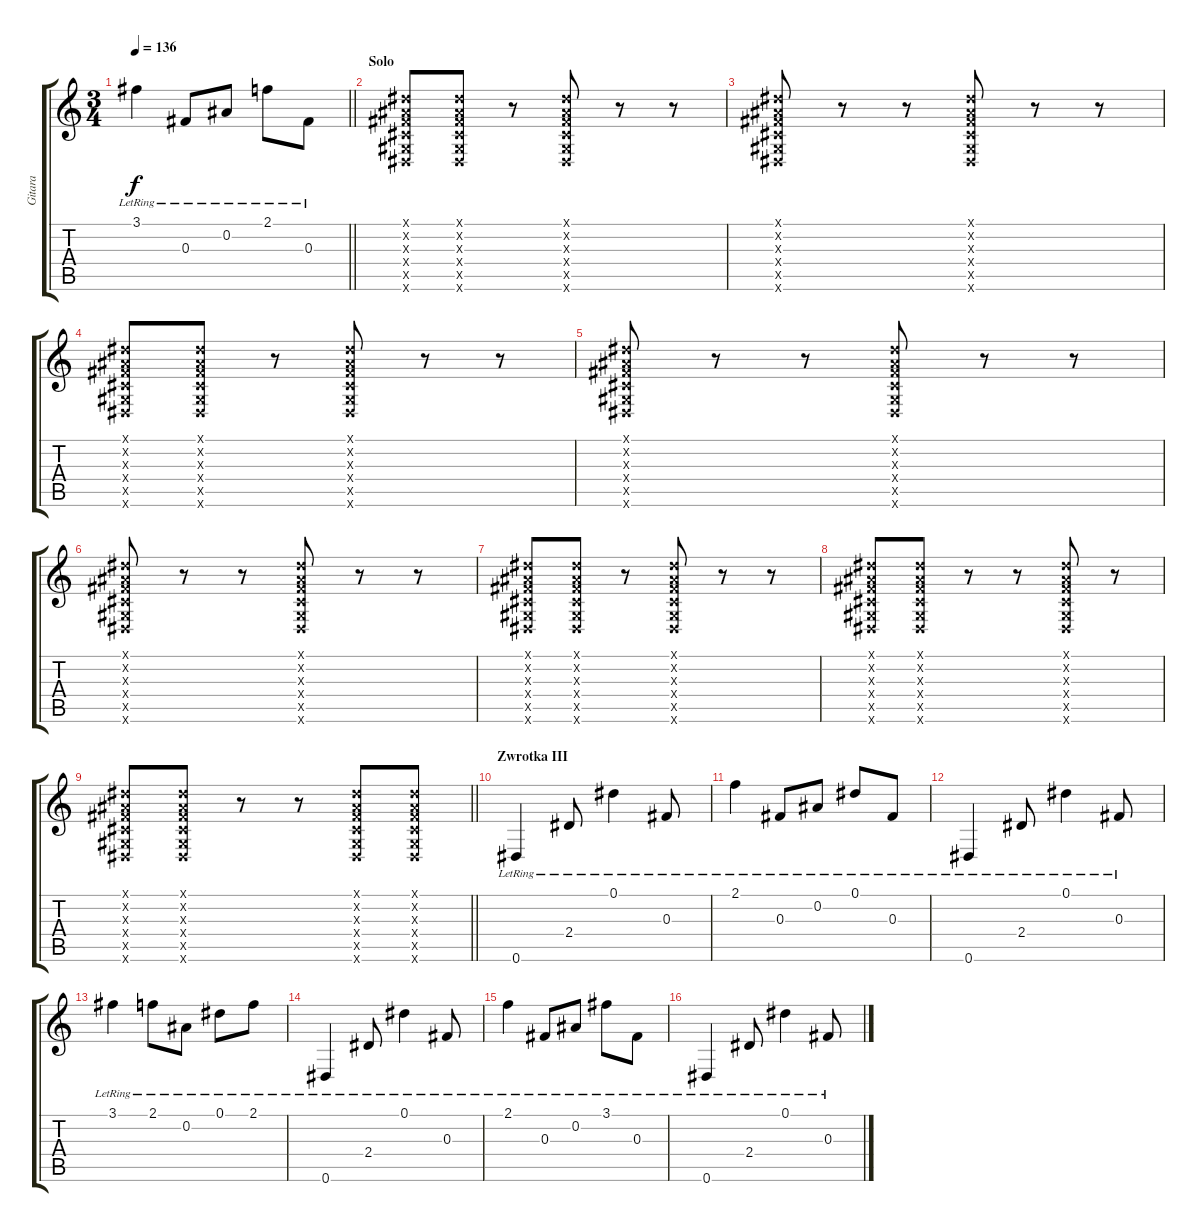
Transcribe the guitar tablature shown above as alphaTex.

\track ("Gitara" "Gitara") {instrument distortionguitar}
\staff {score tabs}
\tuning (Eb4 Bb3 Gb3 Db3 Ab2 Eb2) {hide}
\ts (3 4)
\tempo 136
\clef g2
\barLineRight lightlight
\ks c
3.1{lr}.4{dy f} 0.3{lr}.8 0.2{lr}.8 2.1{lr}.8 0.3{lr}.8 |
\section ("" "Solo")
(0.1{x} 0.2{x} 0.3{x} 0.4{x} 0.5{x} 0.6{x}).8{balance 12 instrument electricguitarclean} (0.1{x} 0.2{x} 0.3{x} 0.4{x} 0.5{x} 0.6{x}).8 r.8 (0.1{x} 0.2{x} 0.3{x} 0.4{x} 0.5{x} 0.6{x}).8 r.8 r.8 |
(0.1{x} 0.2{x} 0.3{x} 0.4{x} 0.5{x} 0.6{x}).8 r.8 r.8 (0.1{x} 0.2{x} 0.3{x} 0.4{x} 0.5{x} 0.6{x}).8 r.8 r.8 |
(0.1{x} 0.2{x} 0.3{x} 0.4{x} 0.5{x} 0.6{x}).8 (0.1{x} 0.2{x} 0.3{x} 0.4{x} 0.5{x} 0.6{x}).8 r.8 (0.1{x} 0.2{x} 0.3{x} 0.4{x} 0.5{x} 0.6{x}).8 r.8 r.8 |
(0.1{x} 0.2{x} 0.3{x} 0.4{x} 0.5{x} 0.6{x}).8 r.8 r.8 (0.1{x} 0.2{x} 0.3{x} 0.4{x} 0.5{x} 0.6{x}).8 r.8 r.8 |
(0.1{x} 0.2{x} 0.3{x} 0.4{x} 0.5{x} 0.6{x}).8 r.8 r.8 (0.1{x} 0.2{x} 0.3{x} 0.4{x} 0.5{x} 0.6{x}).8 r.8 r.8 |
(0.1{x} 0.2{x} 0.3{x} 0.4{x} 0.5{x} 0.6{x}).8 (0.1{x} 0.2{x} 0.3{x} 0.4{x} 0.5{x} 0.6{x}).8 r.8 (0.1{x} 0.2{x} 0.3{x} 0.4{x} 0.5{x} 0.6{x}).8 r.8 r.8 |
(0.1{x} 0.2{x} 0.3{x} 0.4{x} 0.5{x} 0.6{x}).8 (0.1{x} 0.2{x} 0.3{x} 0.4{x} 0.5{x} 0.6{x}).8 r.8 r.8 (0.1{x} 0.2{x} 0.3{x} 0.4{x} 0.5{x} 0.6{x}).8 r.8 |
\barLineRight lightlight
(0.1{x} 0.2{x} 0.3{x} 0.4{x} 0.5{x} 0.6{x}).8 (0.1{x} 0.2{x} 0.3{x} 0.4{x} 0.5{x} 0.6{x}).8 r.8 r.8 (0.1{x} 0.2{x} 0.3{x} 0.4{x} 0.5{x} 0.6{x}).8 (0.1{x} 0.2{x} 0.3{x} 0.4{x} 0.5{x} 0.6{x}).8 |
\section ("" "Zwrotka III")
0.6{lr}.4{volume 12 balance 12 instrument electricguitarjazz} 2.4{lr}.8 0.1{lr}.4 0.3{lr}.8 |
2.1{lr}.4 0.3{lr}.8 0.2{lr}.8 0.1{lr}.8 0.3{lr}.8 |
0.6{lr}.4 2.4{lr}.8 0.1{lr}.4 0.3{lr}.8 |
3.1{lr}.4 2.1{lr}.8 0.2{lr}.8 0.1{lr}.8 2.1{lr}.8 |
0.6{lr}.4 2.4{lr}.8 0.1{lr}.4 0.3{lr}.8 |
2.1{lr}.4 0.3{lr}.8 0.2{lr}.8 3.1{lr}.8 0.3{lr}.8 |
0.6{lr}.4 2.4{lr}.8 0.1{lr}.4 0.3{lr}.8
